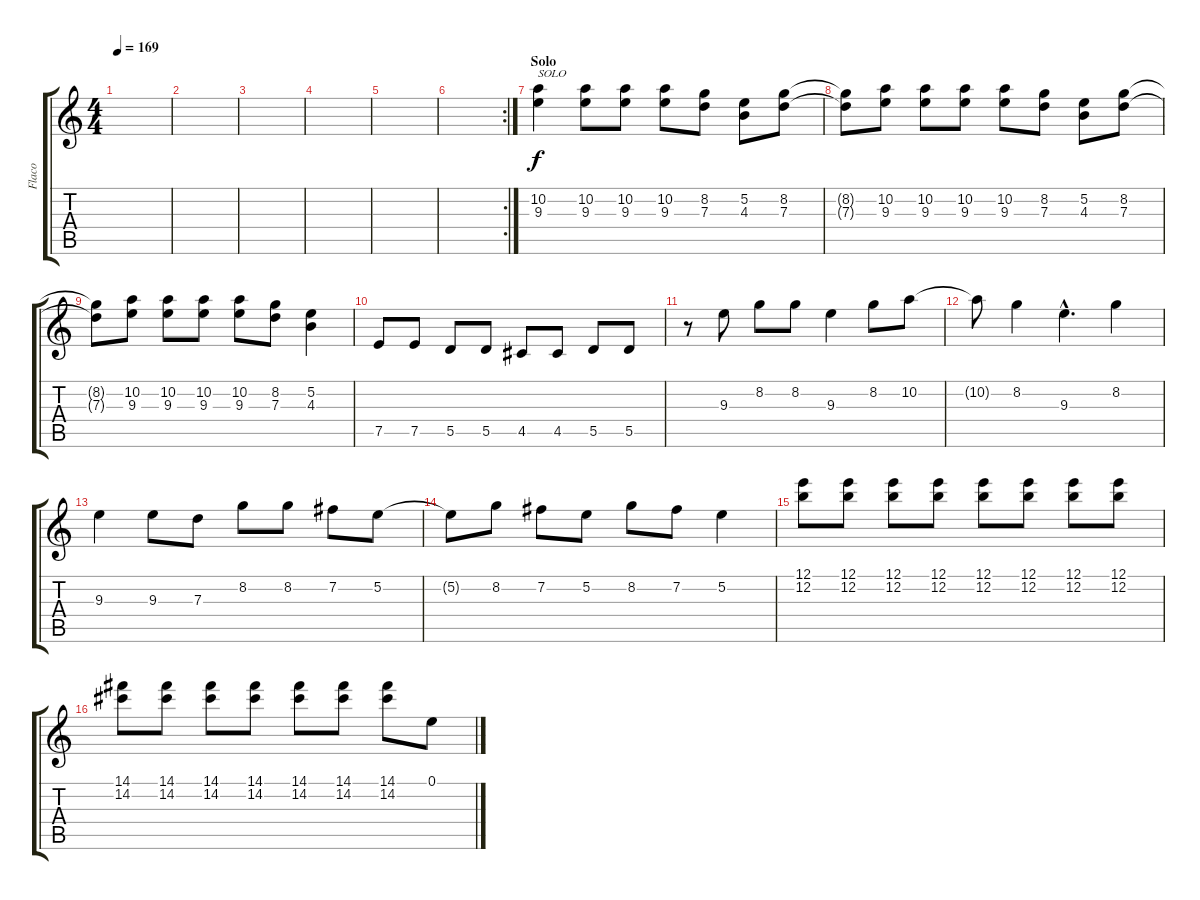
\track ("Flaco" "Flaco") {instrument distortionguitar}
\staff {score tabs}
\tuning (E4 B3 G3 D3 A2 E2) {hide}
\ts (4 4)
\tempo 169
\clef g2
\ks c
|
|
|
|
|
\rc 2
|
\section ("" "Solo")
(10.2 9.3).4{txt "SOLO" volume 13} (10.2 9.3).8 (10.2 9.3).8 (10.2 9.3).8 (8.2 7.3).8 (5.2 4.3).8 (8.2 7.3).8 |
(8.2{t} 7.3{t}).8 (10.2 9.3).8 (10.2 9.3).8 (10.2 9.3).8 (10.2 9.3).8 (8.2 7.3).8 (5.2 4.3).8 (8.2 7.3).8 |
(8.2{t} 7.3{t}).8 (10.2 9.3).8 (10.2 9.3).8 (10.2 9.3).8 (10.2 9.3).8 (8.2 7.3).8 (5.2 4.3).4 |
7.5.8 7.5.8 5.5.8 5.5.8 4.5.8 4.5.8 5.5.8 5.5.8 |
r.8 9.3.8 8.2.8 8.2.8 9.3.4 8.2.8 10.2.8 |
10.2{t}.8 8.2.4 9.3{hac}.4{d} 8.2.4 |
9.3.4 9.3.8 7.3.8 8.2.8 8.2.8 7.2.8 5.2.8 |
5.2{t}.8 8.2.8 7.2.8 5.2.8 8.2.8 7.2.8 5.2.4 |
(12.1 12.2).8 (12.1 12.2).8 (12.1 12.2).8 (12.1 12.2).8 (12.1 12.2).8 (12.1 12.2).8 (12.1 12.2).8 (12.1 12.2).8 |
(14.1 14.2).8 (14.1 14.2).8 (14.1 14.2).8 (14.1 14.2).8 (14.1 14.2).8 (14.1 14.2).8 (14.1 14.2).8 0.1.8
